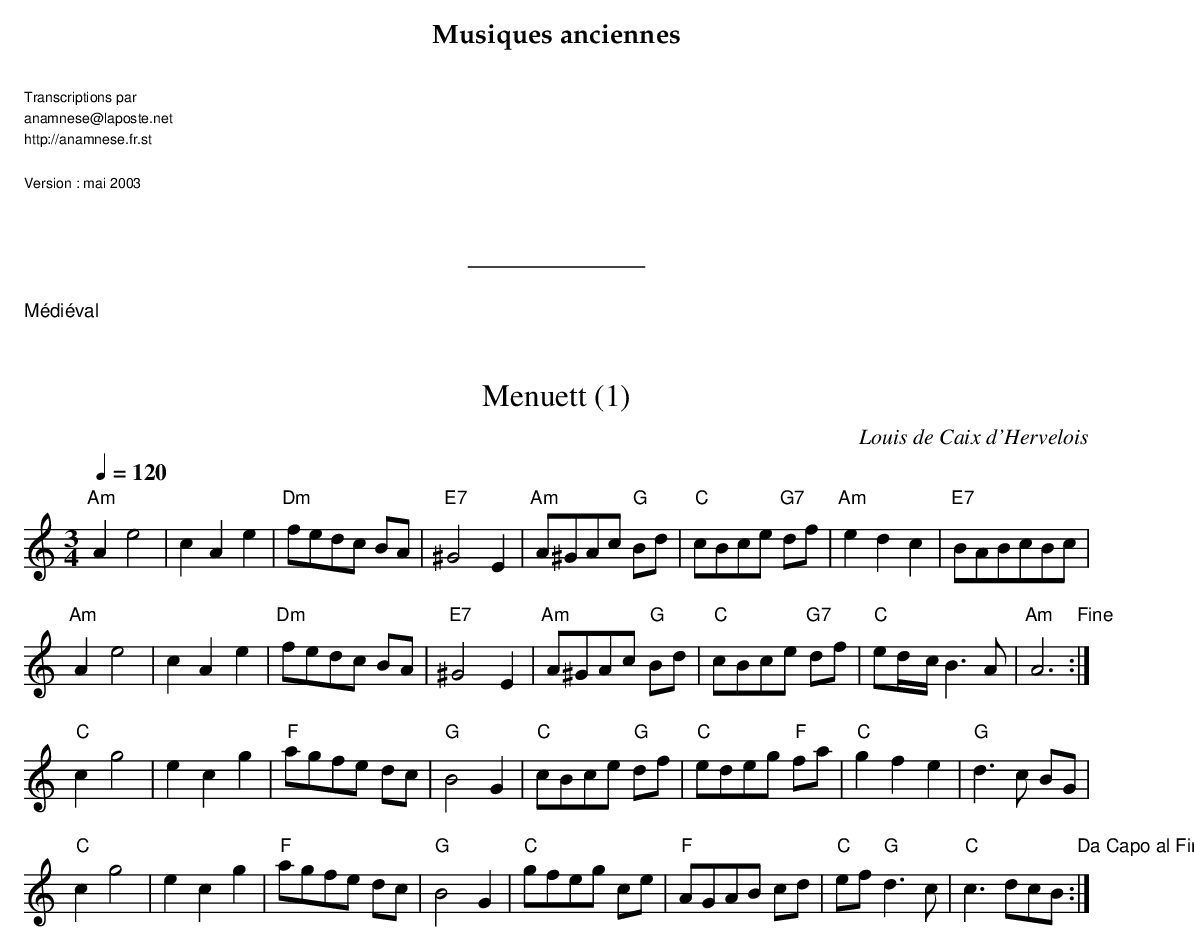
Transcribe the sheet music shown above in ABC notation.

X:1
T:Menuett (1)
C:Louis de Caix d'Hervelois
M:3/4
L:1/8
Q:1/4=120
K:C
"Am"A2 e4 | c2A2e2 |"Dm" fedc BA |"E7" ^G4 E2|\
"Am" A^GAc "G"Bd | "C"cBce "G7"df | "Am" e2d2c2 | "E7"BABcBc | !
"Am"A2 e4 | c2A2e2 |"Dm" fedc BA |"E7" ^G4 E2|\
"Am" A^GAc "G"Bd | "C"cBce "G7"df | "C" ed/-c/ B3 A | "Am"A6 "Fine":|!
 "C" c2g4 | e2c2g2 | "F" agfe dc | "G"B4G2 |\
 "C" cBce "G"df | "C" edeg "F"fa |"C"g2f2e2 | "G"d3 c BG |!
 "C" c2g4 | e2c2g2 | "F" agfe dc | "G"B4G2 |\
 "C" gfeg ce | "F" AGAB cd  |"C"ef "G"d3 c | "C"c3 dcB "Da Capo al Fine":|!
